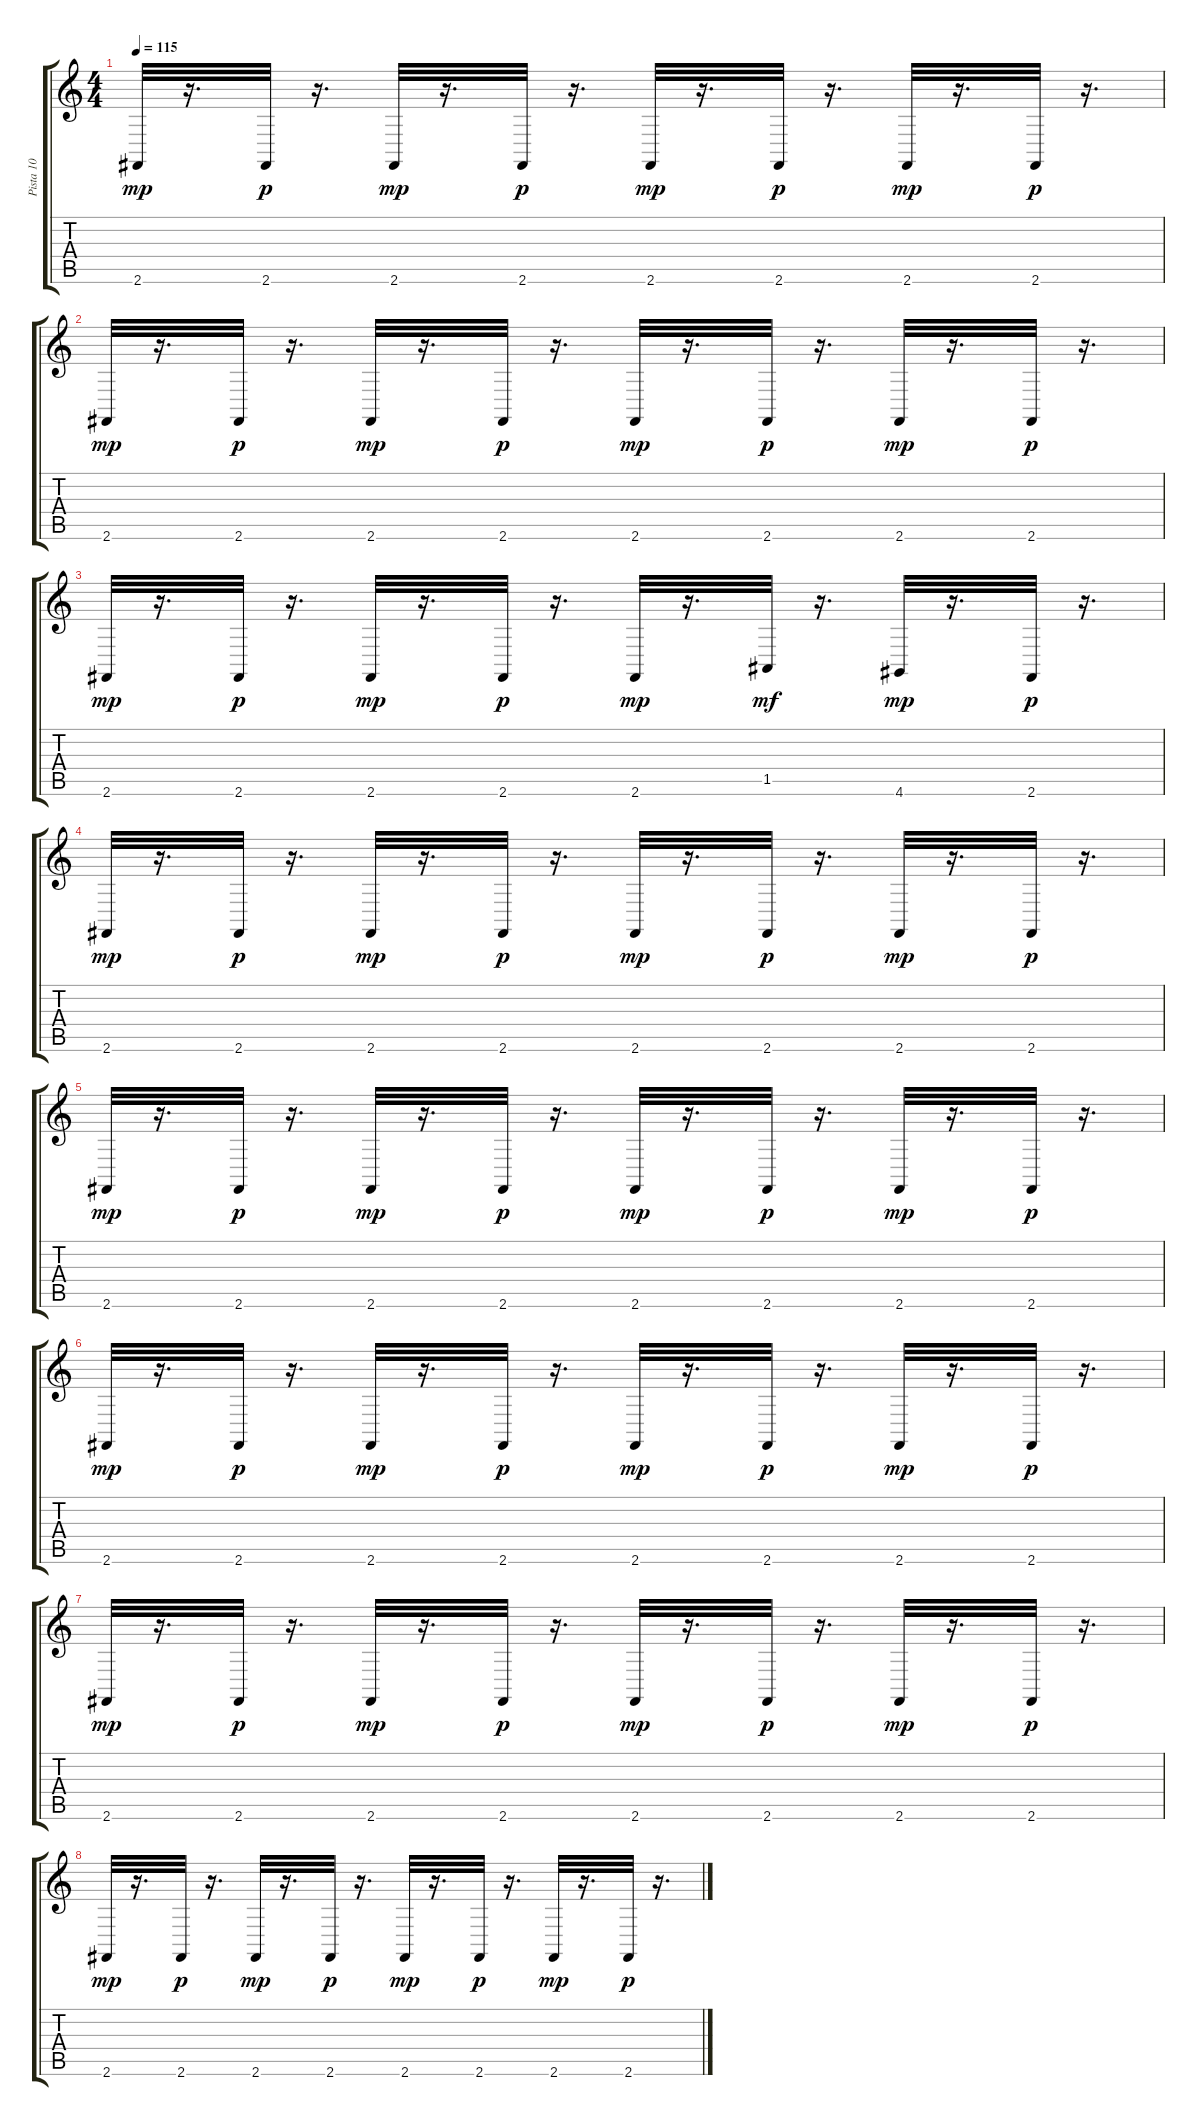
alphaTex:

\track ("Pista 10" "Pista 10") {instrument acousticgrandpiano}
\staff {score tabs}
\tuning (E4 B3 G3 D3 A2 E2) {hide}
\ts (4 4)
\tempo 115
\clef g2
\ks c
2.6.32{dy mp} r.16{d} 2.6.32{dy p} r.16{d} 2.6.32{dy mp} r.16{d} 2.6.32{dy p} r.16{d} 2.6.32{dy mp} r.16{d} 2.6.32{dy p} r.16{d} 2.6.32{dy mp} r.16{d} 2.6.32{dy p} r.16{d} |
2.6.32{dy mp} r.16{d} 2.6.32{dy p} r.16{d} 2.6.32{dy mp} r.16{d} 2.6.32{dy p} r.16{d} 2.6.32{dy mp} r.16{d} 2.6.32{dy p} r.16{d} 2.6.32{dy mp} r.16{d} 2.6.32{dy p} r.16{d} |
2.6.32{dy mp} r.16{d} 2.6.32{dy p} r.16{d} 2.6.32{dy mp} r.16{d} 2.6.32{dy p} r.16{d} 2.6.32{dy mp} r.16{d} 1.5.32{dy mf} r.16{d} 4.6.32{dy mp} r.16{d} 2.6.32{dy p} r.16{d} |
2.6.32{dy mp} r.16{d} 2.6.32{dy p} r.16{d} 2.6.32{dy mp} r.16{d} 2.6.32{dy p} r.16{d} 2.6.32{dy mp} r.16{d} 2.6.32{dy p} r.16{d} 2.6.32{dy mp} r.16{d} 2.6.32{dy p} r.16{d} |
2.6.32{dy mp} r.16{d} 2.6.32{dy p} r.16{d} 2.6.32{dy mp} r.16{d} 2.6.32{dy p} r.16{d} 2.6.32{dy mp} r.16{d} 2.6.32{dy p} r.16{d} 2.6.32{dy mp} r.16{d} 2.6.32{dy p} r.16{d} |
2.6.32{dy mp} r.16{d} 2.6.32{dy p} r.16{d} 2.6.32{dy mp} r.16{d} 2.6.32{dy p} r.16{d} 2.6.32{dy mp} r.16{d} 2.6.32{dy p} r.16{d} 2.6.32{dy mp} r.16{d} 2.6.32{dy p} r.16{d} |
2.6.32{dy mp} r.16{d} 2.6.32{dy p} r.16{d} 2.6.32{dy mp} r.16{d} 2.6.32{dy p} r.16{d} 2.6.32{dy mp} r.16{d} 2.6.32{dy p} r.16{d} 2.6.32{dy mp} r.16{d} 2.6.32{dy p} r.16{d} |
2.6.32{dy mp} r.16{d} 2.6.32{dy p} r.16{d} 2.6.32{dy mp} r.16{d} 2.6.32{dy p} r.16{d} 2.6.32{dy mp} r.16{d} 2.6.32{dy p} r.16{d} 2.6.32{dy mp} r.16{d} 2.6.32{dy p} r.16{d}
